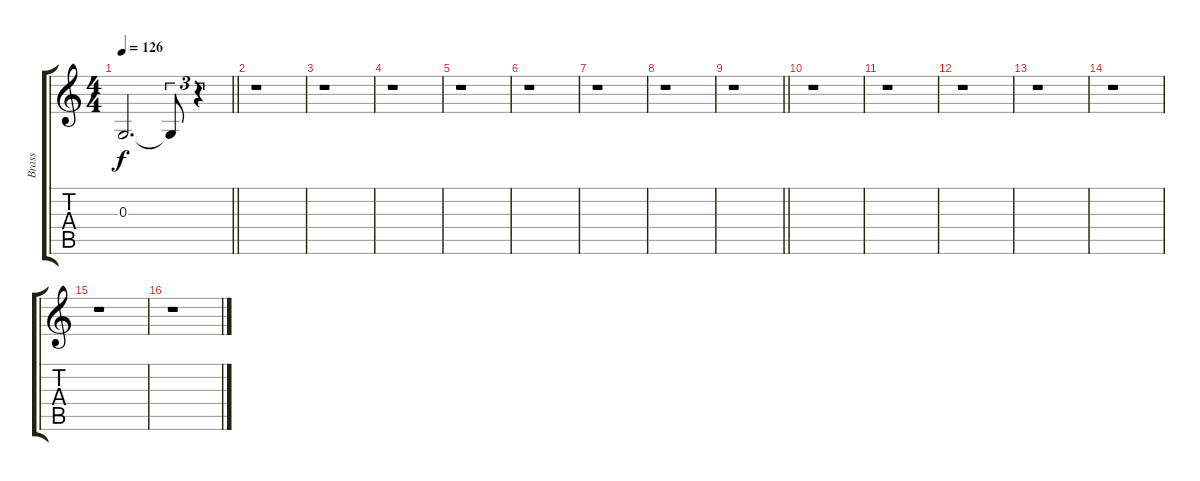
\track ("Brass               " "Brass     ") {instrument brasssection}
\staff {score tabs}
\tuning (E4 B3 G3 D3 A2 E2) {hide}
\ts (4 4)
\tempo 126
\clef g2
\barLineRight lightlight
\ks c
0.3{t}.2{d dy f} 0.3{t}.8{tu (3 2)} r.4{tu (3 2)} |
r.1 |
r.1 |
r.1 |
r.1 |
r.1 |
r.1 |
r.1 |
\barLineRight lightlight
r.1 |
r.1 |
r.1 |
r.1 |
r.1 |
r.1 |
r.1 |
r.1
